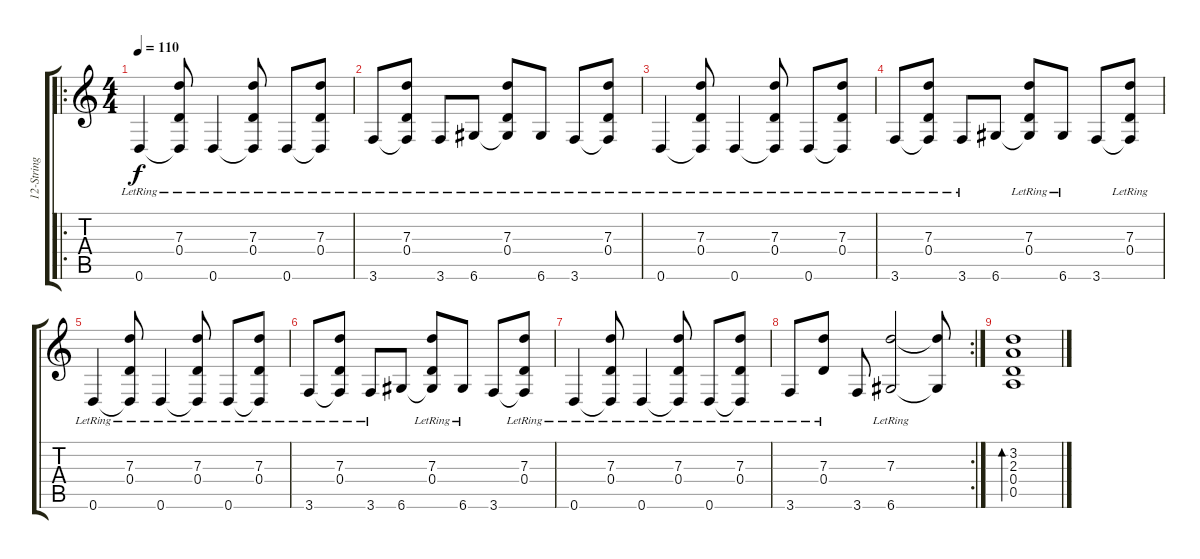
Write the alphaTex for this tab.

\track ("12-String Acoustic" "12-String ") {instrument acousticguitarsteel}
\staff {score tabs}
\tuning (E4 B3 G3 D3 A2 D2) {hide}
\ro
\ts (4 4)
\tempo 110
\clef g2
\ks c
0.6{lr}.4{dy f} (7.3{lr} 0.4{lr} 0.6{t}).8 0.6{lr}.4 (7.3{lr} 0.4{lr} 0.6{t}).8 0.6{lr}.8 (7.3{lr} 0.4{lr} 0.6{t}).8 |
3.6{lr}.8 (7.3{lr} 0.4{lr} 3.6{t}).8 3.6{lr}.8 6.6{lr}.8 (7.3{lr} 0.4{lr} 6.6{t}).8 6.6{lr}.8 3.6{lr}.8 (7.3{lr} 0.4{lr} 3.6{t}).8 |
0.6{lr}.4 (7.3{lr} 0.4{lr} 0.6{t}).8 0.6{lr}.4 (7.3{lr} 0.4{lr} 0.6{t}).8 0.6{lr}.8 (7.3{lr} 0.4{lr} 0.6{t}).8 |
3.6{lr}.8 (7.3{lr} 0.4{lr} 3.6{t}).8 3.6{lr}.8 6.6.8 (7.3{lr} 0.4{lr} 6.6{t}).8 6.6{lr}.8 3.6.8 (7.3{lr} 0.4{lr} 3.6{t}).8 |
0.6{lr}.4 (7.3{lr} 0.4{lr} 0.6{t}).8 0.6{lr}.4 (7.3{lr} 0.4{lr} 0.6{t}).8 0.6{lr}.8 (7.3{lr} 0.4{lr} 0.6{t}).8 |
3.6{lr}.8 (7.3{lr} 0.4{lr} 3.6{t}).8 3.6{lr}.8 6.6.8 (7.3{lr} 0.4{lr} 6.6{t}).8 6.6{lr}.8 3.6.8 (7.3{lr} 0.4{lr} 3.6{t}).8 |
0.6{lr}.4 (7.3{lr} 0.4{lr} 0.6{t}).8 0.6{lr}.4 (7.3{lr} 0.4{lr} 0.6{t}).8 0.6{lr}.8 (7.3{lr} 0.4{lr} 0.6{t}).8 |
\rc 2
3.6{lr}.8 (7.3{lr} 0.4{lr}).8 3.6.8 (7.3{lr} 6.6{lr}).2 (7.3{t} 6.6{t}).8 |
(3.2 2.3 0.4 0.5).1{bd 60}
